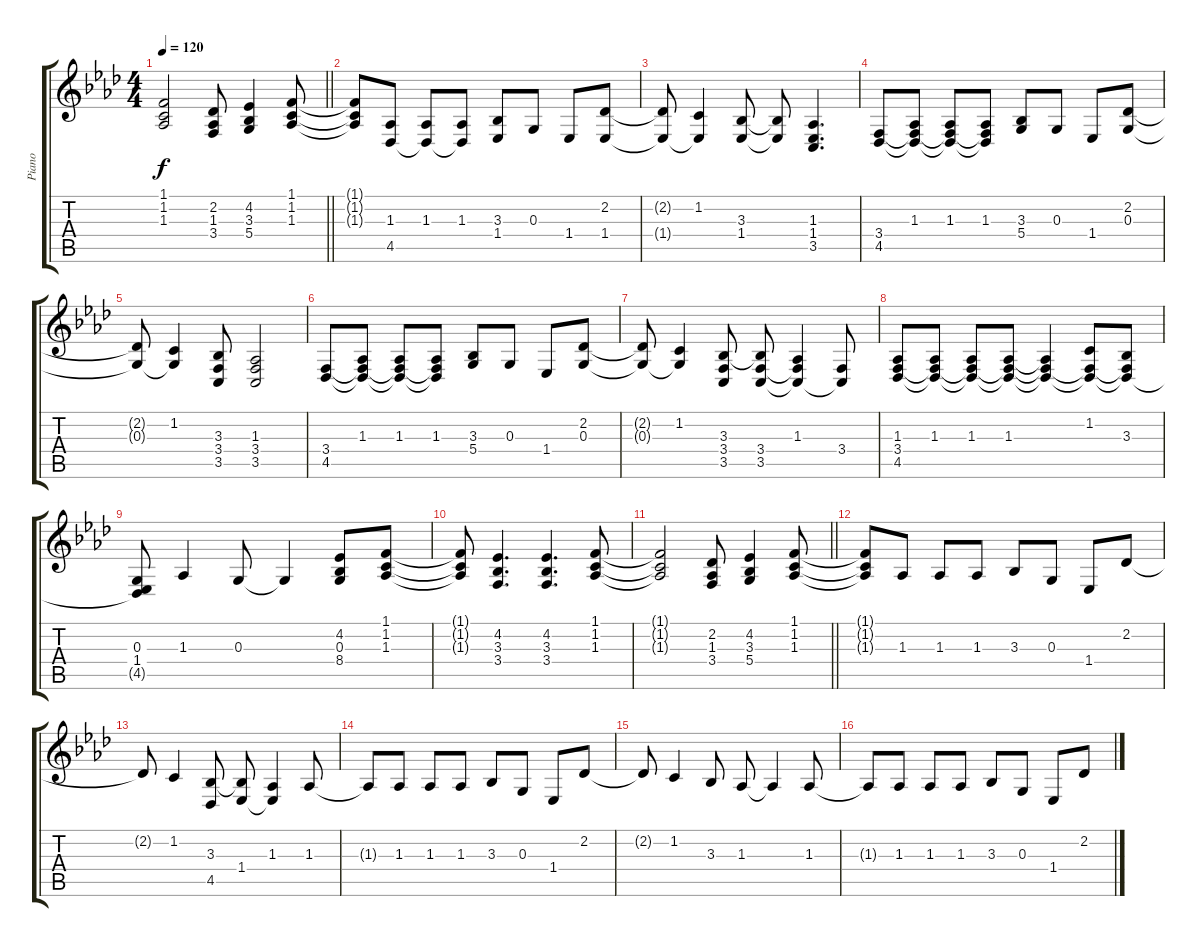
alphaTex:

\track ("Piano" "Piano") {instrument acousticgrandpiano}
\staff {score tabs}
\tuning (E4 B3 G3 D3 A2 E2) {hide}
\ts (4 4)
\tempo 120
\clef g2
\barLineRight lightlight
\ks ab
(1.1{t} 1.2{t} 1.3{t}).2{dy f} (2.2 1.3 3.4).8 (4.2 3.3 5.4).4 (1.1 1.2 1.3).8 |
(1.1{t} 1.2{t} 1.3{t}).8 (1.3 4.5).8 (1.3 4.5{t}).8 (1.3 4.5{t}).8 (3.3 1.4).8 0.3.8 1.4.8 (2.2 1.4).8 |
(2.2{t} 1.4{t}).8 (1.2 1.4{t}).4 (3.3 1.4).8 (3.3{t} 1.4{t}).8 (1.3 1.4 3.5).4{d} |
(3.4 4.5).8 (1.3 3.4{t} 4.5{t}).8 (1.3 3.4{t} 4.5{t}).8 (1.3 3.4{t} 4.5{t}).8 (3.3 5.4).8 0.3.8 1.4.8 (2.2 0.3).8 |
(2.2{t} 0.3{t}).8 (1.2 0.3{t}).4 (3.3 3.4 3.5).8 (1.3 3.4 3.5).2 |
(3.4 4.5).8 (1.3 3.4{t} 4.5{t}).8 (1.3 3.4{t} 4.5{t}).8 (1.3 3.4{t} 4.5{t}).8 (3.3 5.4).8 0.3.8 1.4.8 (2.2 0.3).8 |
(2.2{t} 0.3{t}).8 (1.2 0.3{t}).4 (3.3 3.4 3.5).8 (3.3{t} 3.4 3.5).8 (1.3 3.4{t} 3.5{t}).4 (3.4 3.5{t}).8 |
(1.3 3.4 4.5).8 (1.3 3.4{t} 4.5{t}).8 (1.3 3.4{t} 4.5{t}).8 (1.3 3.4{t} 4.5{t}).8 (1.3{t} 3.4{t} 4.5{t}).4 (1.2 3.4{t} 4.5{t}).8 (3.3 3.4{t} 4.5{t}).8 |
(0.3 1.4 4.5{t}).8 1.3.4 0.3.8 0.3{t}.4 (4.2 0.3 8.4).8 (1.1 1.2 1.3).8 |
(1.1{t} 1.2{t} 1.3{t}).8 (4.2 3.3 3.4).4{d} (4.2 3.3 3.4).4{d} (1.1 1.2 1.3).8 |
\barLineRight lightlight
(1.1{t} 1.2{t} 1.3{t}).2 (2.2 1.3 3.4).8 (4.2 3.3 5.4).4 (1.1 1.2 1.3).8 |
(1.1{t} 1.2{t} 1.3{t}).8 1.3.8 1.3.8 1.3.8 3.3.8 0.3.8 1.4.8 2.2.8 |
2.2{t}.8 1.2.4 (3.3 4.5).8 (3.3{t} 1.4).8 (1.3 1.4{t}).4 1.3.8 |
1.3{t}.8 1.3.8 1.3.8 1.3.8 3.3.8 0.3.8 1.4.8 2.2.8 |
2.2{t}.8 1.2.4 3.3.8 1.3.8 1.3{t}.4 1.3.8 |
1.3{t}.8 1.3.8 1.3.8 1.3.8 3.3.8 0.3.8 1.4.8 2.2.8
